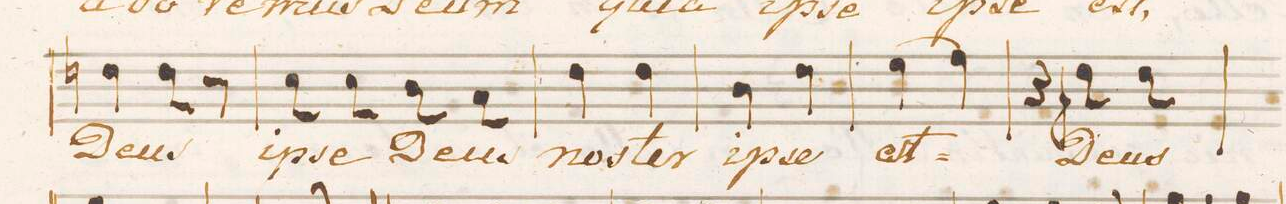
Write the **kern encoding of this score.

**kern	**text	**dynam
*I"Baſso.	*	*
*clefF4	*	*
*k[]	*	*
*M2/4	*	*
4Fn\	De-	.
8F\	-us	.
8r	.	.
=53	=53	=53
8E\	ip-	.
8E\	-se	.
8D\	De-	.
8C\	-us	.
=54	=54	=54
4F\	nos-	.
4F\	-ter	.
=55	=55	=55
4D\	ip-	.
4F\	-se	.
=56	=56	=56
(>4G\	est	.
4A\)	.	.
=57	=57	=57
4r	.	.
8F\	De-	f
8F\	-us	.
=58	=58	=58
*-	*-	*-
